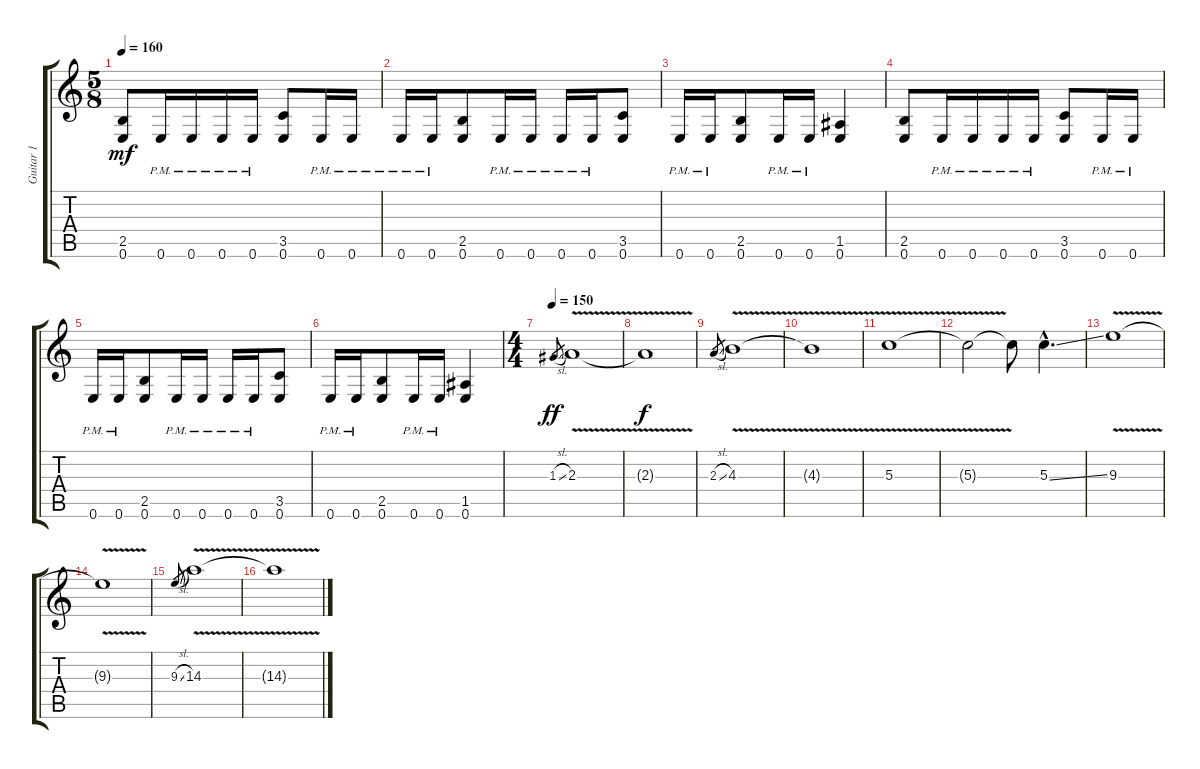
\track ("Guitar 1" "Guitar 1") {instrument distortionguitar}
\staff {score tabs}
\tuning (E4 B3 G3 D3 A2 E2) {hide}
\ts (5 8)
\tempo 160
\clef g2
\ks c
(2.5 0.6).8{dy mf} 0.6{pm}.16 0.6{pm}.16 0.6{pm}.16 0.6{pm}.16 (3.5 0.6).8 0.6{pm}.16 0.6{pm}.16 |
0.6{pm}.16 0.6{pm}.16 (2.5 0.6).8 0.6{pm}.16 0.6{pm}.16 0.6{pm}.16 0.6{pm}.16 (3.5 0.6).8 |
0.6{pm}.16 0.6{pm}.16 (2.5 0.6).8 0.6{pm}.16 0.6{pm}.16 (1.5 0.6).4 |
(2.5 0.6).8 0.6{pm}.16 0.6{pm}.16 0.6{pm}.16 0.6{pm}.16 (3.5 0.6).8 0.6{pm}.16 0.6{pm}.16 |
0.6{pm}.16 0.6{pm}.16 (2.5 0.6).8 0.6{pm}.16 0.6{pm}.16 0.6{pm}.16 0.6{pm}.16 (3.5 0.6).8 |
0.6{pm}.16 0.6{pm}.16 (2.5 0.6).8 0.6{pm}.16 0.6{pm}.16 (1.5 0.6).4 |
\ts (4 4)
\tempo 150
1.3{sl}.8{gr dy ff} 2.3{v}.1 |
2.3{t}.1{dy f} |
2.3{sl}.8{gr} 4.3{v}.1 |
4.3{t}.1 |
5.3{v}.1 |
5.3{t}.2 5.3{t}.8 5.3{ss hac}.4{d} |
9.3{v}.1 |
9.3{t}.1 |
9.3{sl}.8{gr} 14.3{v}.1 |
14.3{t}.1
